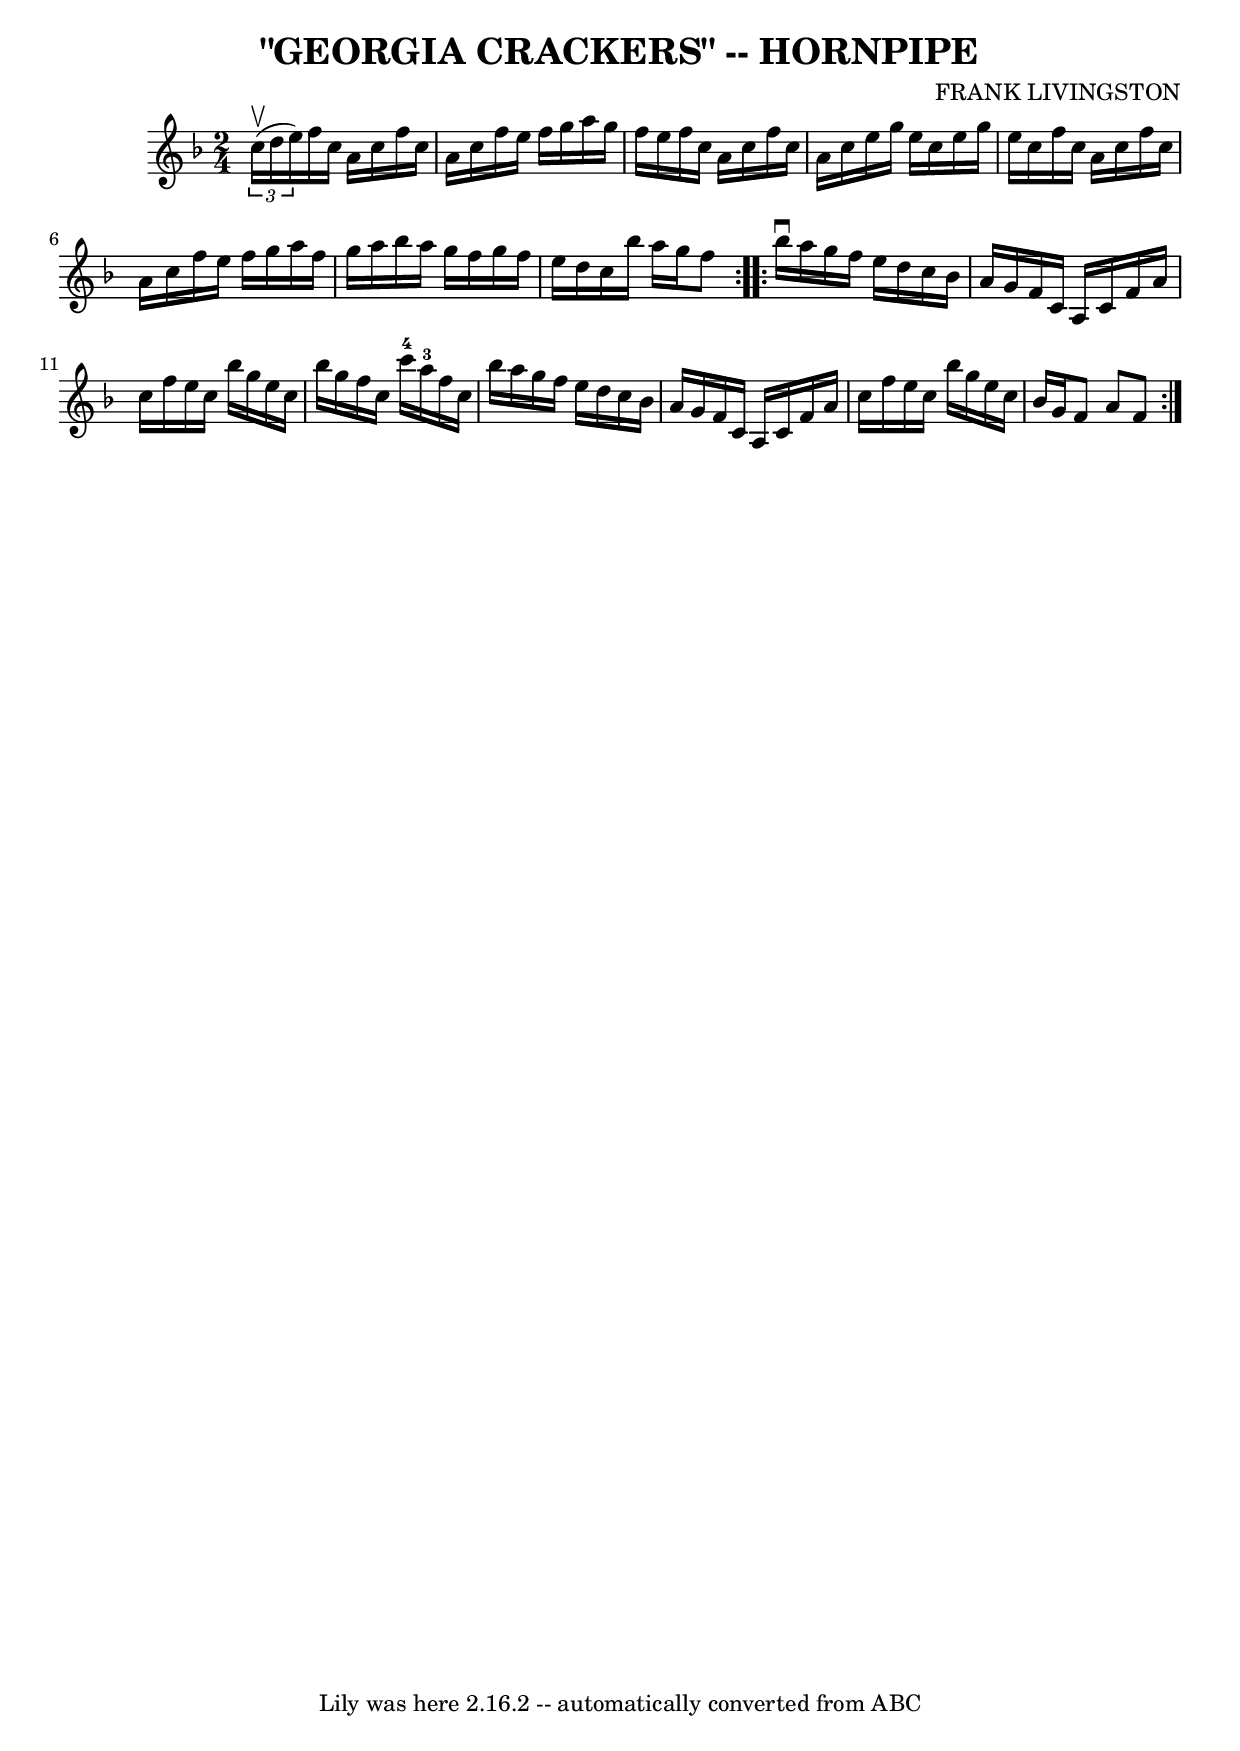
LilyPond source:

\version "2.16.2"
\include "Mammoth.ily"
\header {
  %% book = "Ryan's Mammoth Collection of Fiddle Tunes"
  composer = "FRANK LIVINGSTON"
  crossRefNumber = "1"
  footnotes = ""
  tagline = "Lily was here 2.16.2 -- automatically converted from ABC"
  title = "\"GEORGIA CRACKERS\" -- HORNPIPE"

}
voicedefault =  {



  \repeat volta 2 {

    \time 2/4 
    \key f \major
   \times 2/3 { c''16 (^\upbow d''16 e''16) 
			       }  
    |
    f''16 c''16 a'16 c''16 f''16 c''16 a'16    
    c''16    |
    f''16 e''16 f''16 g''16 a''16 g''16 f''16 
    e''16    |
    f''16 c''16 a'16 c''16 f''16 c''16    
    a'16 c''16    |
    e''16 g''16 e''16 c''16 e''16 g''16  
    e''16 c''16    |
    |
    f''16 c''16 a'16 c''16    
    f''16 c''16 a'16 c''16    |
    f''16 e''16 f''16 g''16  
    a''16 f''16 g''16 a''16    |
    bes''16 a''16 g''16    
    f''16 g''16 f''16 e''16 d''16    |
    c''16 bes''16    
    a''16 g''16 f''8    
  }     
  \repeat volta 2 {
    bes''16^\downbow a''16   
    |
    g''16 f''16 e''16 d''16 c''16 bes'16 a'16    
    g'16    |
    f'16 c'16 a16 c'16 f'16 a'16 c''16    
    f''16    |
    e''16 c''16 bes''16 g''16 e''16 c''16    
    bes''16 g''16    |
    f''16 c''16 c'''16-4 a''16-3   
    f''16 c''16 bes''16 a''16    |
    |
    g''16 f''16    
    e''16 d''16 c''16 bes'16 a'16 g'16    |
    f'16 c'16    
    a16 c'16 f'16 a'16 c''16 f''16    |
    e''16 c''16    
    bes''16 g''16 e''16 c''16 bes'16 g'16    |
    f'8 a'8   
    f'8    
  }   

}

\score{
  <<

    \context Staff="default"
    {
      \voicedefault 
      
    }

  >>
  \layout {
    
  }
  \midi {
  }

}
